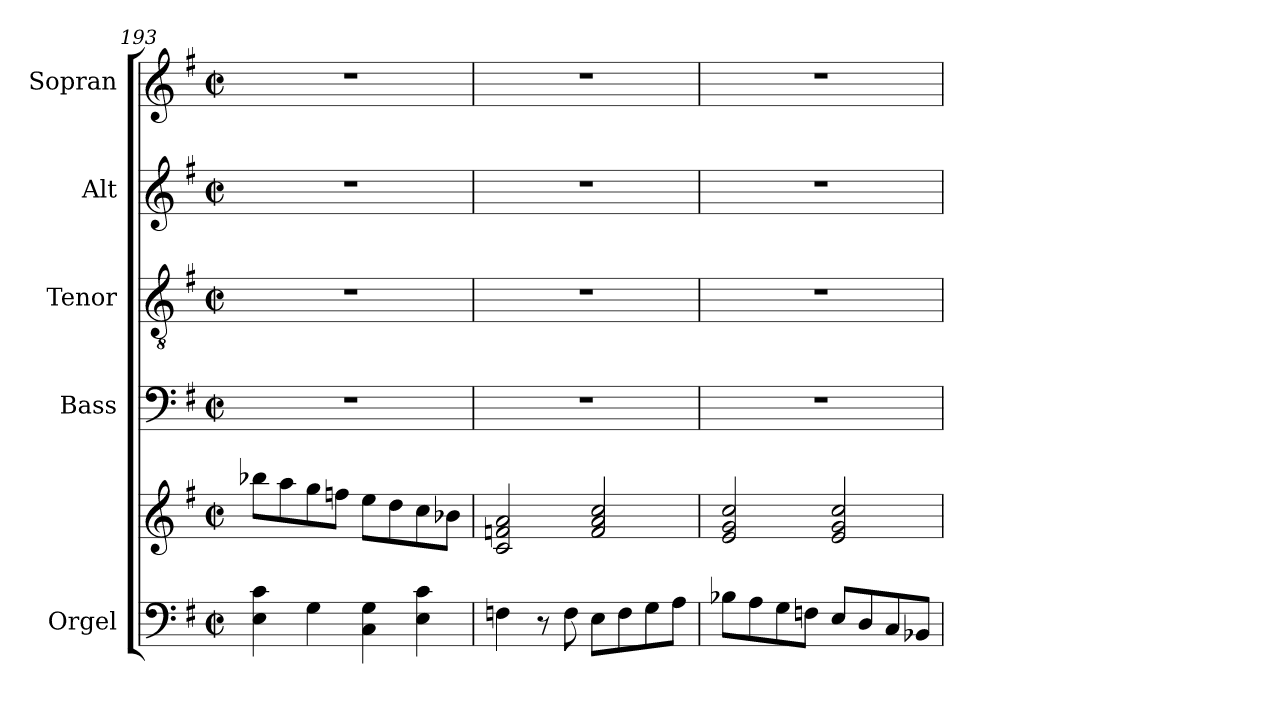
**kern	**kern	**kern	**kern	**kern	**kern
*part5	*part5	*part4	*part3	*part2	*part1
*staff6	*staff5	*staff4	*staff3	*staff2	*staff1
*I"Orgel	*	*I"Bass	*I"Tenor	*I"Alt	*I"Sopran
*I'Org.	*	*I'B.	*I'T.	*I'A.	*I'S.
*clefF4	*clefG2	*clefF4	*clefGv2	*clefG2	*clefG2
*k[f#]	*k[f#]	*k[f#]	*k[f#]	*k[f#]	*k[f#]
*G:	*G:	*G:	*G:	*G:	*G:
*M2/2	*M2/2	*M2/2	*M2/2	*M2/2	*M2/2
*met(c|)	*met(c|)	*met(c|)	*met(c|)	*met(c|)	*met(c|)
=193	=193	=193	=193	=193	=193
4E\ 4c\	8bb-X\L	1r	1r	1r	1r
.	8aa\	.	.	.	.
4G\	8gg\	.	.	.	.
.	8ffn\J	.	.	.	.
4C\ 4G\	8ee\L	.	.	.	.
.	8dd\	.	.	.	.
4E\ 4c\	8cc\	.	.	.	.
.	8b-X\J	.	.	.	.
=194	=194	=194	=194	=194	=194
4Fn\	2c/ 2fn/ 2a/	1r	1r	1r	1r
8r	.	.	.	.	.
8F\	.	.	.	.	.
8E\L	2f/ 2a/ 2cc/	.	.	.	.
8F\	.	.	.	.	.
8G\	.	.	.	.	.
8A\J	.	.	.	.	.
=195	=195	=195	=195	=195	=195
8B-X\L	2e/ 2g/ 2cc/	1r	1r	1r	1r
8A\	.	.	.	.	.
8G\	.	.	.	.	.
8Fn\J	.	.	.	.	.
8E/L	2e/ 2g/ 2cc/	.	.	.	.
8D/	.	.	.	.	.
8C/	.	.	.	.	.
8BB-X/J	.	.	.	.	.
=	=	=	=	=	=
*-	*-	*-	*-	*-	*-
